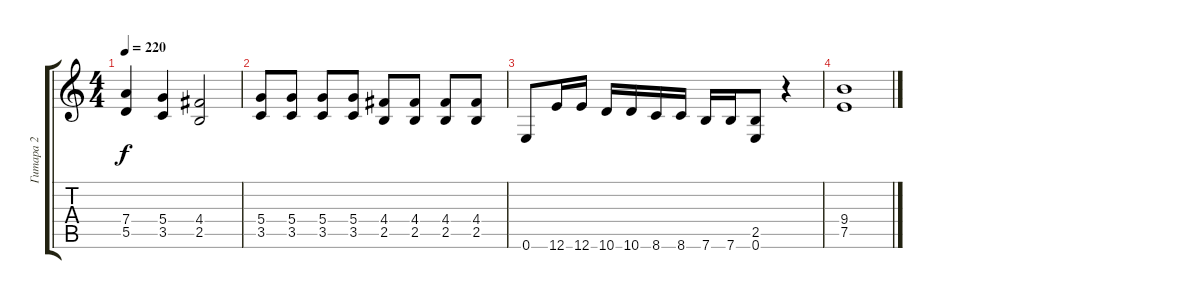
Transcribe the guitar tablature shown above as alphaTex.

\track ("Гитара 2" "Гитара 2") {instrument overdrivenguitar}
\staff {score tabs}
\tuning (E4 B3 G3 D3 A2 E2) {hide}
\ts (4 4)
\tempo 220
\clef g2
\ks c
(7.4 5.5).4{dy f} (5.4 3.5).4 (4.4 2.5).2 |
(5.4 3.5).8 (5.4 3.5).8 (5.4 3.5).8 (5.4 3.5).8 (4.4 2.5).8 (4.4 2.5).8 (4.4 2.5).8 (4.4 2.5).8 |
0.6.8 12.6.16 12.6.16 10.6.16 10.6.16 8.6.16 8.6.16 7.6.16 7.6.16 (2.5 0.6).8 r.4 |
(9.4 7.5).1
